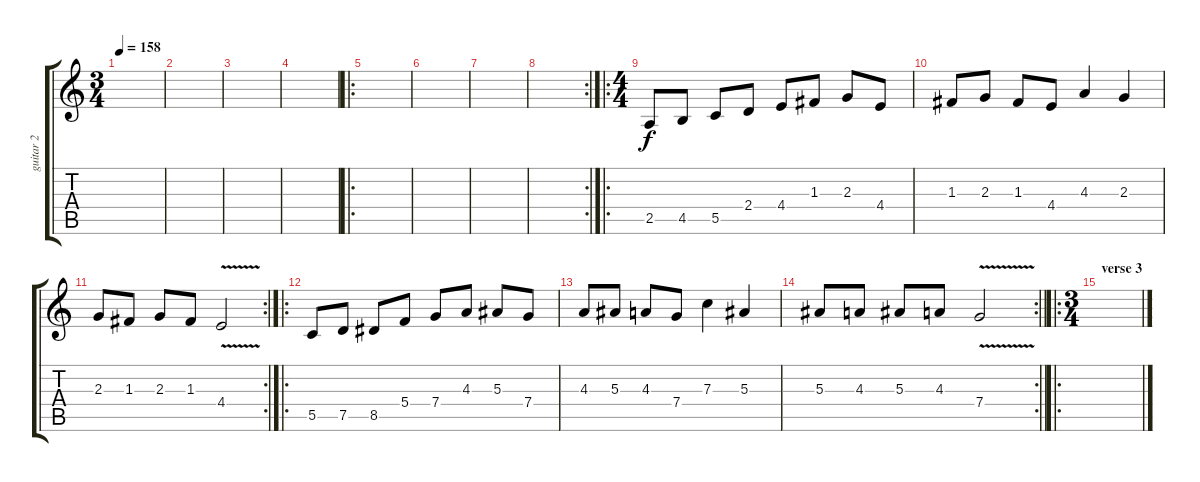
\track ("guitar 2" "guitar 2") {instrument distortionguitar}
\staff {score tabs}
\tuning (D4 A3 F3 C3 G2 D2) {hide}
\ts (3 4)
\tempo 158
\clef g2
\ks c
|
|
|
|
\ro
|
|
|
\rc 2
|
\ro
\ts (4 4)
2.5.8 4.5.8 5.5.8 2.4.8 4.4.8 1.3.8 2.3.8 4.4.8 |
1.3.8 2.3.8 1.3.8 4.4.8 4.3.4 2.3.4 |
\rc 2
2.3.8 1.3.8 2.3.8 1.3.8 4.4{v}.2 |
\ro
5.5.8 7.5.8 8.5.8 5.4.8 7.4.8 4.3.8 5.3.8 7.4.8 |
4.3.8 5.3.8 4.3.8 7.4.8 7.3.4 5.3.4 |
\rc 2
\barLineRight lightlight
5.3.8 4.3.8 5.3.8 4.3.8 7.4{v}.2 |
\ro
\ts (3 4)
\section ("" "verse 3")
